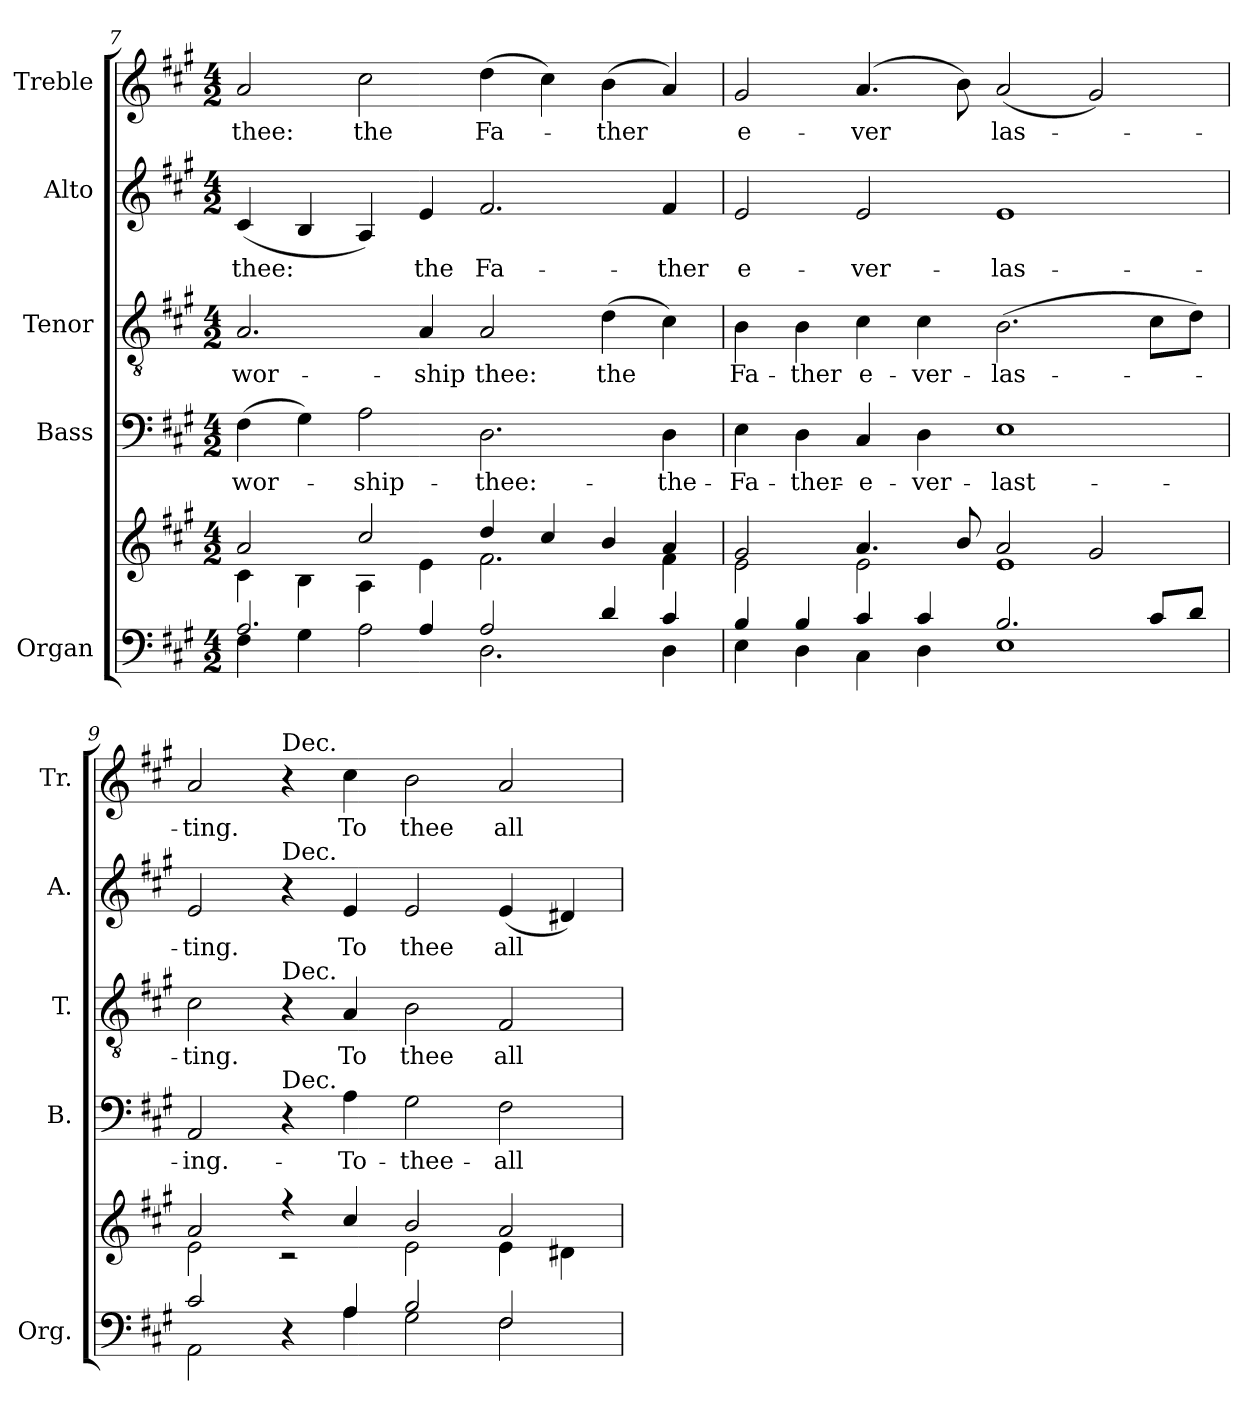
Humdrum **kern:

**kern	**kern	**kern	**text	**kern	**text	**kern	**text	**kern	**text
*part5	*part5	*part4	*part4	*part3	*part3	*part2	*part2	*part1	*part1
*staff6	*staff5	*staff4	*staff4	*staff3	*staff3	*staff2	*staff2	*staff1	*staff1
*I"Organ	*	*I"Bass	*	*I"Tenor	*	*I"Alto	*	*I"Treble	*
*I'Org.	*	*I'B.	*	*I'T.	*	*I'A.	*	*I'Tr.	*
*clefF4	*clefG2	*clefF4	*	*clefGv2	*	*clefG2	*	*clefG2	*
*	*	*	*	*ITrd7c12	*	*	*	*	*
*k[f#c#g#]	*k[f#c#g#]	*k[f#c#g#]	*	*k[f#c#g#]	*	*k[f#c#g#]	*	*k[f#c#g#]	*
*A:	*A:	*A:	*	*A:	*	*A:	*	*A:	*
*M4/2	*M4/2	*M4/2	*	*M4/2	*	*M4/2	*	*M4/2	*
=7	=7	=7	=7	=7	=7	=7	=7	=7	=7
*^	*^	*	*	*	*	*	*	*	*
!	!	!	!	!	!LO:LY:b:color=#000000	!	!	!	!	!	!
!	!	!	!	!	!	!	!LO:LY:b:color=#000000	!	!	!	!
!	!	!	!	!	!	!	!	!	!LO:LY:b:color=#000000	!	!
!	!	!	!	!	!	!	!	!	!	!	!LO:LY:b:color=#000000
2.Ai/	4F#i\	2ai/	4c#i\	(4F#i\	-wor-	2.AAi/	wor-	(4c#i/	thee:	2ai/	thee:
.	4G#i\	.	4Bi\	4G#i\)	.	.	.	4Bi/	.	.	.
!	!	!	!	!	!LO:LY:b:color=#000000	!	!	!	!	!	!
!	!	!	!	!	!	!	!	!	!	!	!LO:LY:b:color=#000000
.	2Ai\	2cc#i/	4Ai\	2Ai\	-ship-	.	.	4Ai/)	.	2cc#i\	the
!	!	!	!	!	!	!	!LO:LY:b:color=#000000	!	!	!	!
!	!	!	!	!	!	!	!	!	!LO:LY:b:color=#000000	!	!
4Ai/	.	.	4ei\	.	.	4AAi/	-ship	4ei/	the	.	.
!	!	!	!	!	!LO:LY:b:color=#000000	!	!	!	!	!	!
!	!	!	!	!	!	!	!LO:LY:b:color=#000000	!	!	!	!
!	!	!	!	!	!	!	!	!	!LO:LY:b:color=#000000	!	!
!	!	!	!	!	!	!	!	!	!	!	!LO:LY:b:color=#000000
2Ai/	2.Di\	4ddi/	2.f#i\	2.Di\	-thee:-	2AAi/	thee:	2.f#i/	Fa-	(4ddi\	Fa-
.	.	4cc#i/	.	.	.	.	.	.	.	4cc#i\)	.
!	!	!	!	!	!	!	!LO:LY:b:color=#000000	!	!	!	!
!	!	!	!	!	!	!	!	!	!	!	!LO:LY:b:color=#000000
4di/	.	4bi/	.	.	.	(4Di\	the	.	.	(4bi\	-ther
!	!	!	!	!	!LO:LY:b:color=#000000	!	!	!	!	!	!
!	!	!	!	!	!	!	!	!	!LO:LY:b:color=#000000	!	!
4c#i/	4Di\	4ai/	4f#i\	4Di\	-the-	4C#i\)	.	4f#i/	-ther	4ai/)	.
=8	=8	=8	=8	=8	=8	=8	=8	=8	=8	=8	=8
!	!	!	!	!	!LO:LY:b:color=#000000	!	!	!	!	!	!
!	!	!	!	!	!	!	!LO:LY:b:color=#000000	!	!	!	!
!	!	!	!	!	!	!	!	!	!LO:LY:b:color=#000000	!	!
!	!	!	!	!	!	!	!	!	!	!	!LO:LY:b:color=#000000
4Bi/	4Ei\	2g#i/	2ei\	4Ei\	-Fa-	4BBi\	Fa-	2ei/	e-	2g#i/	e-
!	!	!	!	!	!LO:LY:b:color=#000000	!	!	!	!	!	!
!	!	!	!	!	!	!	!LO:LY:b:color=#000000	!	!	!	!
4Bi/	4Di\	.	.	4Di\	-ther-	4BBi\	-ther	.	.	.	.
!	!	!	!	!	!LO:LY:b:color=#000000	!	!	!	!	!	!
!	!	!	!	!	!	!	!LO:LY:b:color=#000000	!	!	!	!
!	!	!	!	!	!	!	!	!	!LO:LY:b:color=#000000	!	!
!	!	!	!	!	!	!	!	!	!	!	!LO:LY:b:color=#000000
4c#i/	4C#i\	4.ai/	2ei\	4C#i/	-e-	4C#i\	e-	2ei/	-ver-	(4.ai/	-ver
!	!	!	!	!	!LO:LY:b:color=#000000	!	!	!	!	!	!
!	!	!	!	!	!	!	!LO:LY:b:color=#000000	!	!	!	!
4c#i/	4Di\	.	.	4Di\	-ver-	4C#i\	-ver-	.	.	.	.
.	.	8bi/	.	.	.	.	.	.	.	8bi\)	.
!	!	!	!	!	!LO:LY:b:color=#000000	!	!	!	!	!	!
!	!	!	!	!	!	!	!LO:LY:b:color=#000000	!	!	!	!
!	!	!	!	!	!	!	!	!	!LO:LY:b:color=#000000	!	!
!	!	!	!	!	!	!	!	!	!	!	!LO:LY:b:color=#000000
2.Bi/	1Ei	2ai/	1ei	1Ei	-last-	(2.BBi\	-las-	1ei	-las-	(2ai/	las-
.	.	2g#i/	.	.	.	.	.	.	.	2g#i/)	.
8c#i/L	.	.	.	.	.	8C#i\L	.	.	.	.	.
8di/J	.	.	.	.	.	8Di\J)	.	.	.	.	.
=9	=9	=9	=9	=9	=9	=9	=9	=9	=9	=9	=9
!	!	!	!	!	!LO:LY:b:color=#000000	!	!	!	!	!	!
!	!	!	!	!	!	!	!LO:LY:b:color=#000000	!	!	!	!
!	!	!	!	!	!	!	!	!	!LO:LY:b:color=#000000	!	!
!	!	!	!	!	!	!	!	!	!	!	!LO:LY:b:color=#000000
2c#i/	2AAi\	2ai/	2ei\	2AAi/	-ing.-	2C#i\	-ting.	2ei/	-ting.	2ai/	-ting.
!	!	!	!	!	!	!	!	!	!	!LO:TX:a:t=Dec.	!
!	!	!	!	!	!	!	!	!LO:TX:a:t=Dec.	!	!	!
!	!	!	!	!	!	!LO:TX:a:t=Dec.	!	!	!	!	!
!	!	!	!	!LO:TX:a:t=Dec.	!	!	!	!	!	!	!
4r	4ryy	4r	2r	4r	.	4r	.	4r	.	4r	.
!	!	!	!	!	!LO:LY:b:color=#000000	!	!	!	!	!	!
!	!	!	!	!	!	!	!LO:LY:b:color=#000000	!	!	!	!
!	!	!	!	!	!	!	!	!	!LO:LY:b:color=#000000	!	!
!	!	!	!	!	!	!	!	!	!	!	!LO:LY:b:color=#000000
4Ai/	4Ai\	4cc#i/	.	4Ai\	-To-	4AAi/	To	4ei/	To	4cc#i\	To
!	!	!	!	!	!LO:LY:b:color=#000000	!	!	!	!	!	!
!	!	!	!	!	!	!	!LO:LY:b:color=#000000	!	!	!	!
!	!	!	!	!	!	!	!	!	!LO:LY:b:color=#000000	!	!
!	!	!	!	!	!	!	!	!	!	!	!LO:LY:b:color=#000000
2Bi/	2G#i\	2bi/	2ei\	2G#i\	-thee-	2BBi\	thee	2ei/	thee	2bi\	thee
!	!	!	!	!	!LO:LY:b:color=#000000	!	!	!	!	!	!
!	!	!	!	!	!	!	!LO:LY:b:color=#000000	!	!	!	!
!	!	!	!	!	!	!	!	!	!LO:LY:b:color=#000000	!	!
!	!	!	!	!	!	!	!	!	!	!	!LO:LY:b:color=#000000
2F#i/	2F#i\	2ai/	4ei\	2F#i\	-all-	2FF#i/	all	(4ei/	all	2ai/	all
.	.	.	4d#Xi\	.	.	.	.	4d#Xi/)	.	.	.
*v	*v	*	*	*	*	*	*	*	*	*	*
*	*v	*v	*	*	*	*	*	*	*	*
=	=	=	=	=	=	=	=	=	=
*-	*-	*-	*-	*-	*-	*-	*-	*-	*-
